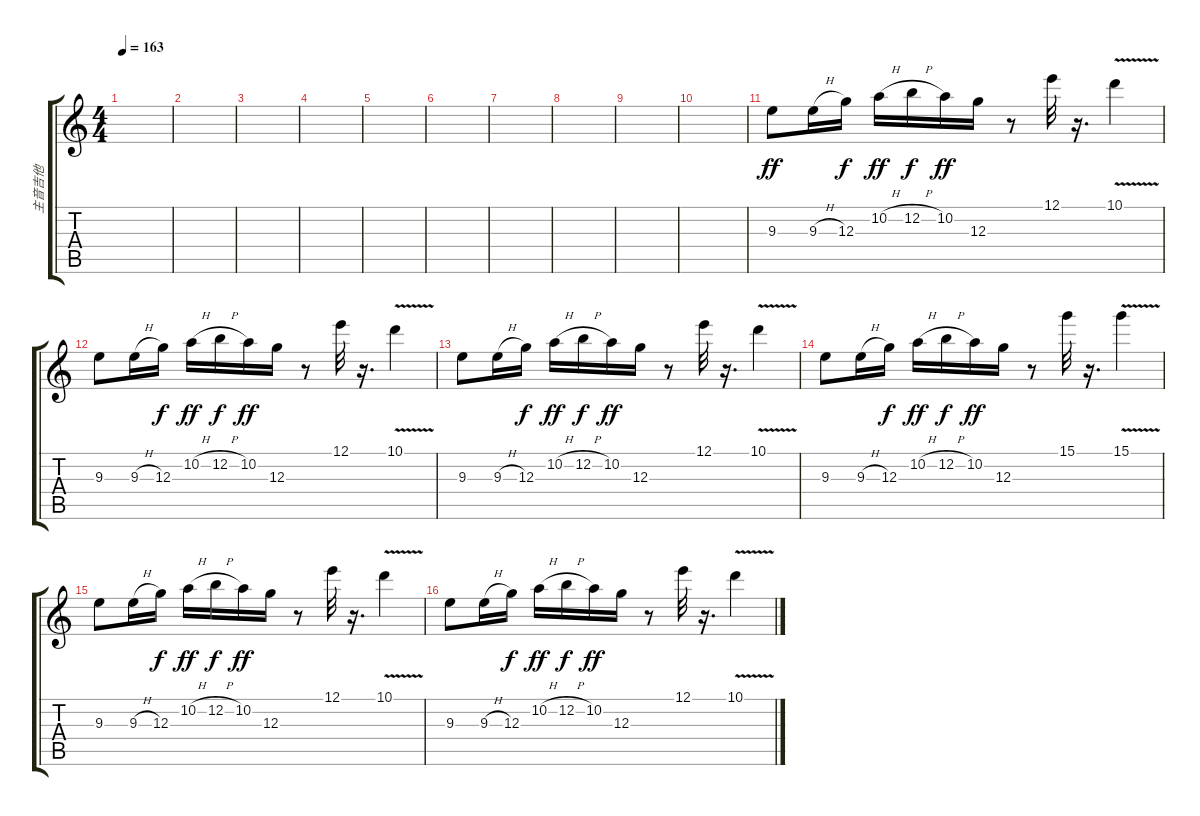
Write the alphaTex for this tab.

\track ("主音吉他" "主音吉他") {instrument overdrivenguitar}
\staff {score tabs}
\tuning (E4 B3 G3 D3 A2 E2) {hide}
\ts (4 4)
\tempo 163
\clef g2
\ks c
|
|
|
|
|
|
|
|
|
|
9.3.8{dy ff} 9.3{h}.16 12.3.16{dy f} 10.2{h}.16{dy ff} 12.2{h}.16{dy f} 10.2.16{dy ff} 12.3.16 r.8 12.1.32 r.16{d} 10.1{v}.4 |
9.3.8 9.3{h}.16 12.3.16{dy f} 10.2{h}.16{dy ff} 12.2{h}.16{dy f} 10.2.16{dy ff} 12.3.16 r.8 12.1.32 r.16{d} 10.1{v}.4 |
9.3.8 9.3{h}.16 12.3.16{dy f} 10.2{h}.16{dy ff} 12.2{h}.16{dy f} 10.2.16{dy ff} 12.3.16 r.8 12.1.32 r.16{d} 10.1{v}.4 |
9.3.8 9.3{h}.16 12.3.16{dy f} 10.2{h}.16{dy ff} 12.2{h}.16{dy f} 10.2.16{dy ff} 12.3.16 r.8 15.1.32 r.16{d} 15.1{v}.4 |
9.3.8 9.3{h}.16 12.3.16{dy f} 10.2{h}.16{dy ff} 12.2{h}.16{dy f} 10.2.16{dy ff} 12.3.16 r.8 12.1.32 r.16{d} 10.1{v}.4 |
9.3.8 9.3{h}.16 12.3.16{dy f} 10.2{h}.16{dy ff} 12.2{h}.16{dy f} 10.2.16{dy ff} 12.3.16 r.8 12.1.32 r.16{d} 10.1{v}.4
